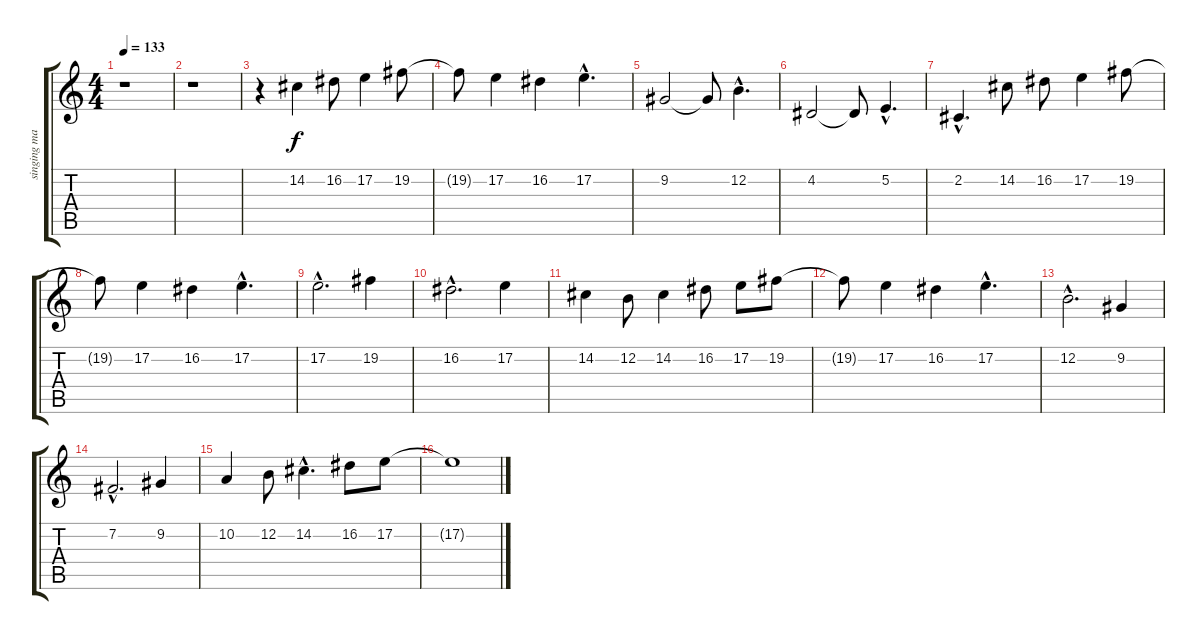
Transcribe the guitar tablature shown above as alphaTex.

\track ("singing man" "singing ma") {instrument lead6voice}
\staff {score tabs}
\tuning (E4 B3 G3 D3 A2 E2) {hide}
\ts (4 4)
\tempo 133
\clef g2
\ks c
r.1{dy f} |
r.1 |
r.4 14.2.4 16.2.8 17.2.4 19.2.8 |
19.2{t}.8 17.2.4 16.2.4 17.2{hac}.4{d} |
9.2.2 9.2{t}.8 12.2{hac}.4{d} |
4.2.2 4.2{t}.8 5.2{hac}.4{d} |
2.2{hac}.4{d} 14.2.8 16.2.8 17.2.4 19.2.8 |
19.2{t}.8 17.2.4 16.2.4 17.2{hac}.4{d} |
17.2{hac}.2{d} 19.2.4 |
16.2{hac}.2{d} 17.2.4 |
14.2.4 12.2.8 14.2.4 16.2.8 17.2.8 19.2.8 |
19.2{t}.8 17.2.4 16.2.4 17.2{hac}.4{d} |
12.2{hac}.2{d} 9.2.4 |
7.2{hac}.2{d} 9.2.4 |
10.2.4 12.2.8 14.2{hac}.4{d} 16.2.8 17.2.8 |
17.2{t}.1
